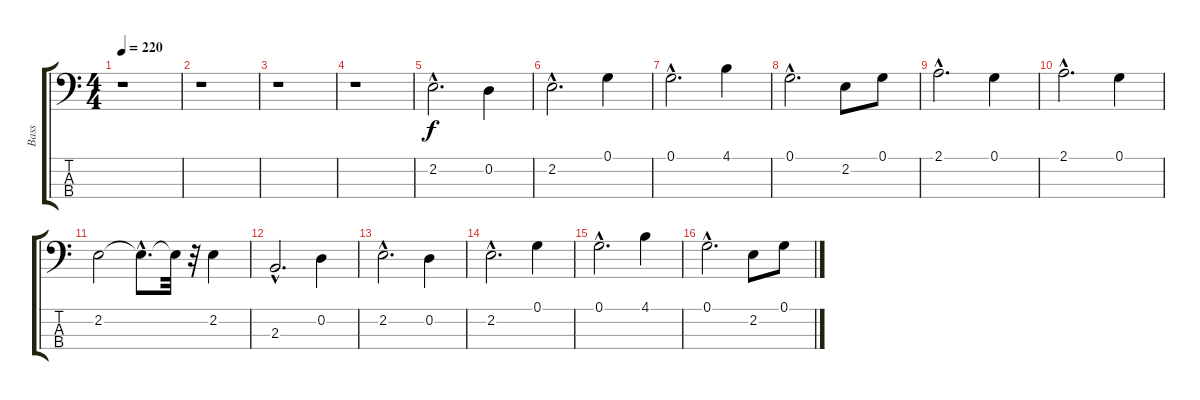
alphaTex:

\track ("Bass" "Bass") {instrument electricbassfinger}
\staff {score tabs}
\tuning (G2 D2 A1 E1) {hide}
\ts (4 4)
\tempo 220
\clef f4
\ks c
r.1{dy f instrument electricbassfinger} |
r.1 |
r.1 |
r.1 |
2.2{hac}.2{d} 0.2.4 |
2.2{hac}.2{d} 0.1.4 |
0.1{hac}.2{d} 4.1.4 |
0.1{hac}.2{d} 2.2.8 0.1.8 |
2.1{hac}.2{d} 0.1.4 |
2.1{hac}.2{d} 0.1.4 |
2.2.2 2.2{hac t}.8{d} 2.2{t}.32 r.32 2.2.4 |
2.3{hac}.2{d} 0.2.4 |
2.2{hac}.2{d} 0.2.4 |
2.2{hac}.2{d} 0.1.4 |
0.1{hac}.2{d} 4.1.4 |
0.1{hac}.2{d} 2.2.8 0.1.8
